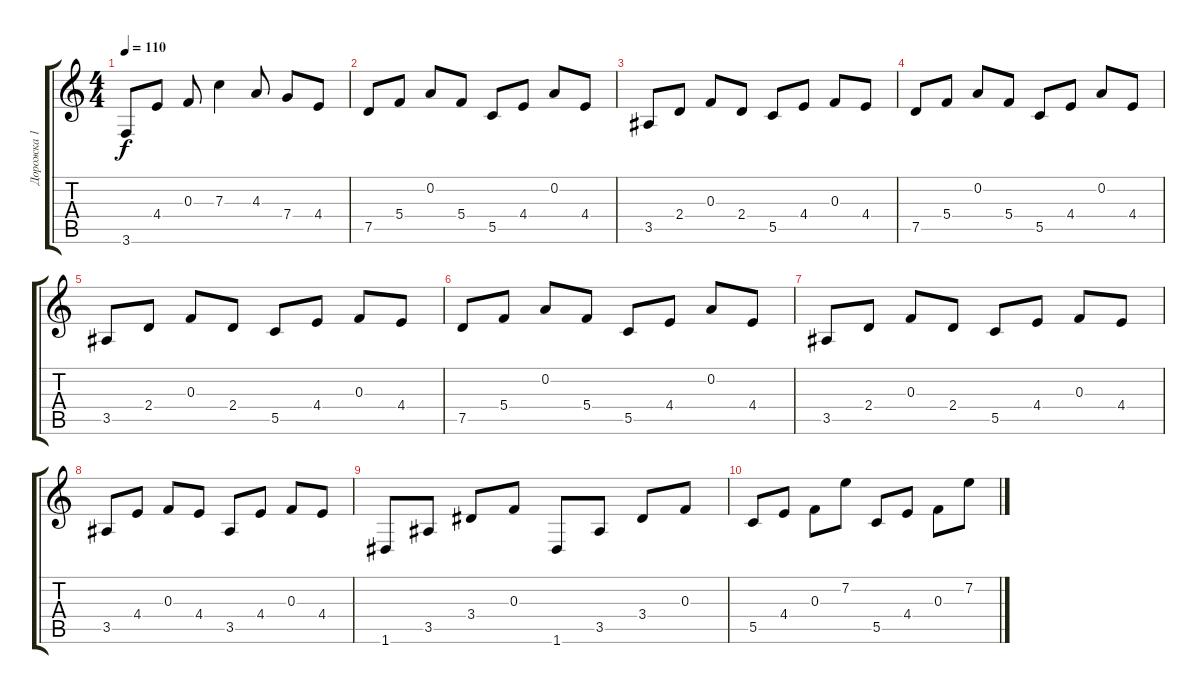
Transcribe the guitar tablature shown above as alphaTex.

\track ("Дорожка 1" "Дорожка 1") {instrument acousticguitarsteel}
\staff {score tabs}
\tuning (D4 A3 F3 C3 G2 D2) {hide}
\ts (4 4)
\tempo 110
\clef g2
\ks c
3.6.8{dy f} 4.4.8 0.3.8 7.3.4 4.3.8 7.4.8 4.4.8 |
7.5.8 5.4.8 0.2.8 5.4.8 5.5.8 4.4.8 0.2.8 4.4.8 |
3.5.8 2.4.8 0.3.8 2.4.8 5.5.8 4.4.8 0.3.8 4.4.8 |
7.5.8 5.4.8 0.2.8 5.4.8 5.5.8 4.4.8 0.2.8 4.4.8 |
3.5.8 2.4.8 0.3.8 2.4.8 5.5.8 4.4.8 0.3.8 4.4.8 |
7.5.8 5.4.8 0.2.8 5.4.8 5.5.8 4.4.8 0.2.8 4.4.8 |
3.5.8 2.4.8 0.3.8 2.4.8 5.5.8 4.4.8 0.3.8 4.4.8 |
3.5.8 4.4.8 0.3.8 4.4.8 3.5.8 4.4.8 0.3.8 4.4.8 |
1.6.8 3.5.8 3.4.8 0.3.8 1.6.8 3.5.8 3.4.8 0.3.8 |
5.5.8 4.4.8 0.3.8 7.2.8 5.5.8 4.4.8 0.3.8 7.2.8
